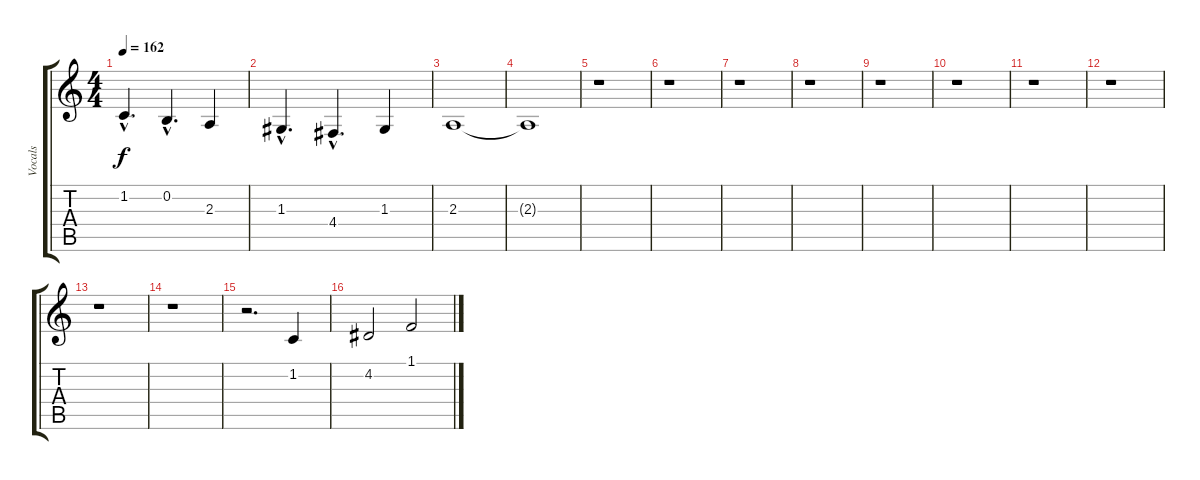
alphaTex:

\track ("Vocals" "Vocals") {instrument oboe}
\staff {score tabs}
\tuning (E4 B3 G3 D3 A2 E2) {hide}
\ts (4 4)
\tempo 162
\clef g2
\ks c
1.2{hac}.4{d dy f} 0.2{hac}.4{d} 2.3.4 |
1.3{hac}.4{d} 4.4{hac}.4{d} 1.3.4 |
2.3.1 |
2.3{t}.1 |
r.1 |
r.1 |
r.1 |
r.1 |
r.1 |
r.1 |
r.1 |
r.1 |
r.1 |
r.1 |
r.2{d} 1.2.4 |
4.2.2 1.1.2
